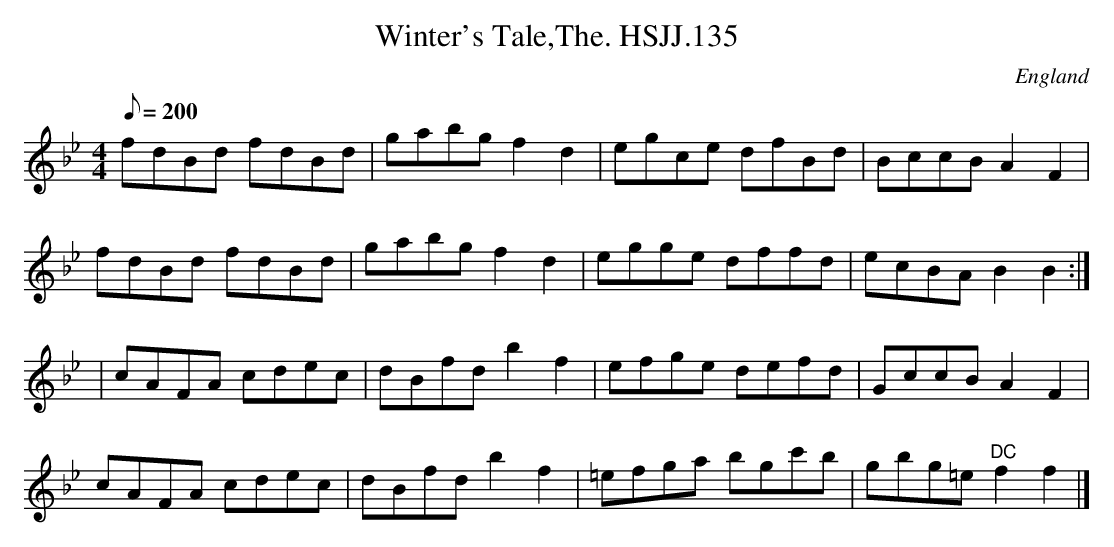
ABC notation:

X:1
T:Winter's Tale,The. HSJJ.135
M:4/4
L:1/8
Q:200
O:England
K:Bb
f-dBd f-dBd|gabgf2d2|egce dfBd|BccBA2F2|!
f-dBd f-dBd|gabgf2d2|egge dffd|ecBAB2B2:|!
|cAFA cdec|dBfdb2f2|efge defd|GccBA2F2|!
cAFA cdec|dBfdb2f2|=efga bgc'b|gbg=e"DC"f2f2|]
